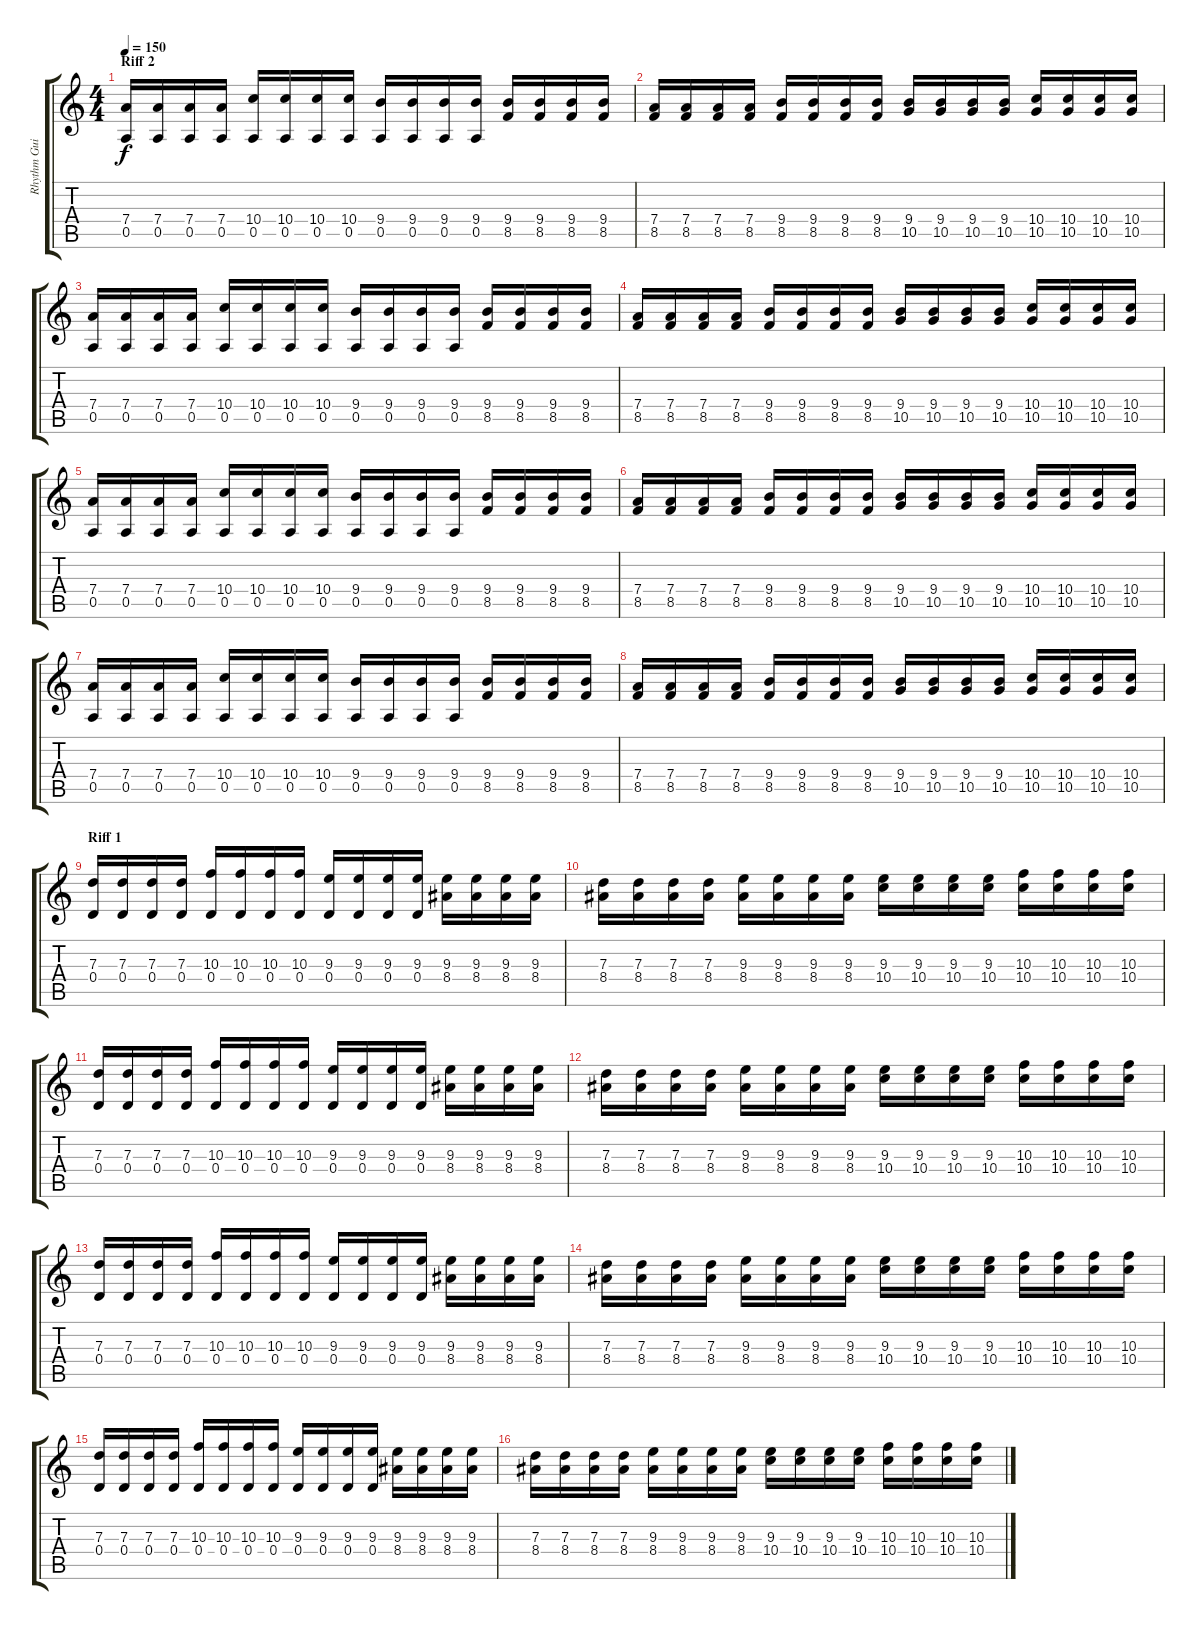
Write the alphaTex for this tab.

\track ("Rhythm Guitar" "Rhythm Gui") {instrument distortionguitar}
\staff {score tabs}
\tuning (E4 B3 G3 D3 A2 E2) {hide}
\ts (4 4)
\section ("" "Riff 2")
\tempo 150
\clef g2
\ks c
(7.4 0.5).16{dy f} (7.4 0.5).16 (7.4 0.5).16 (7.4 0.5).16 (10.4 0.5).16 (10.4 0.5).16 (10.4 0.5).16 (10.4 0.5).16 (9.4 0.5).16 (9.4 0.5).16 (9.4 0.5).16 (9.4 0.5).16 (9.4 8.5).16 (9.4 8.5).16 (9.4 8.5).16 (9.4 8.5).16 |
(7.4 8.5).16 (7.4 8.5).16 (7.4 8.5).16 (7.4 8.5).16 (9.4 8.5).16 (9.4 8.5).16 (9.4 8.5).16 (9.4 8.5).16 (9.4 10.5).16 (9.4 10.5).16 (9.4 10.5).16 (9.4 10.5).16 (10.4 10.5).16 (10.4 10.5).16 (10.4 10.5).16 (10.4 10.5).16 |
(7.4 0.5).16 (7.4 0.5).16 (7.4 0.5).16 (7.4 0.5).16 (10.4 0.5).16 (10.4 0.5).16 (10.4 0.5).16 (10.4 0.5).16 (9.4 0.5).16 (9.4 0.5).16 (9.4 0.5).16 (9.4 0.5).16 (9.4 8.5).16 (9.4 8.5).16 (9.4 8.5).16 (9.4 8.5).16 |
(7.4 8.5).16 (7.4 8.5).16 (7.4 8.5).16 (7.4 8.5).16 (9.4 8.5).16 (9.4 8.5).16 (9.4 8.5).16 (9.4 8.5).16 (9.4 10.5).16 (9.4 10.5).16 (9.4 10.5).16 (9.4 10.5).16 (10.4 10.5).16 (10.4 10.5).16 (10.4 10.5).16 (10.4 10.5).16 |
(7.4 0.5).16 (7.4 0.5).16 (7.4 0.5).16 (7.4 0.5).16 (10.4 0.5).16 (10.4 0.5).16 (10.4 0.5).16 (10.4 0.5).16 (9.4 0.5).16 (9.4 0.5).16 (9.4 0.5).16 (9.4 0.5).16 (9.4 8.5).16 (9.4 8.5).16 (9.4 8.5).16 (9.4 8.5).16 |
(7.4 8.5).16 (7.4 8.5).16 (7.4 8.5).16 (7.4 8.5).16 (9.4 8.5).16 (9.4 8.5).16 (9.4 8.5).16 (9.4 8.5).16 (9.4 10.5).16 (9.4 10.5).16 (9.4 10.5).16 (9.4 10.5).16 (10.4 10.5).16 (10.4 10.5).16 (10.4 10.5).16 (10.4 10.5).16 |
(7.4 0.5).16 (7.4 0.5).16 (7.4 0.5).16 (7.4 0.5).16 (10.4 0.5).16 (10.4 0.5).16 (10.4 0.5).16 (10.4 0.5).16 (9.4 0.5).16 (9.4 0.5).16 (9.4 0.5).16 (9.4 0.5).16 (9.4 8.5).16 (9.4 8.5).16 (9.4 8.5).16 (9.4 8.5).16 |
(7.4 8.5).16 (7.4 8.5).16 (7.4 8.5).16 (7.4 8.5).16 (9.4 8.5).16 (9.4 8.5).16 (9.4 8.5).16 (9.4 8.5).16 (9.4 10.5).16 (9.4 10.5).16 (9.4 10.5).16 (9.4 10.5).16 (10.4 10.5).16 (10.4 10.5).16 (10.4 10.5).16 (10.4 10.5).16 |
\section ("" "Riff 1")
(7.3 0.4).16 (7.3 0.4).16 (7.3 0.4).16 (7.3 0.4).16 (10.3 0.4).16 (10.3 0.4).16 (10.3 0.4).16 (10.3 0.4).16 (9.3 0.4).16 (9.3 0.4).16 (9.3 0.4).16 (9.3 0.4).16 (9.3 8.4).16 (9.3 8.4).16 (9.3 8.4).16 (9.3 8.4).16 |
(7.3 8.4).16 (7.3 8.4).16 (7.3 8.4).16 (7.3 8.4).16 (9.3 8.4).16 (9.3 8.4).16 (9.3 8.4).16 (9.3 8.4).16 (9.3 10.4).16 (9.3 10.4).16 (9.3 10.4).16 (9.3 10.4).16 (10.3 10.4).16 (10.3 10.4).16 (10.3 10.4).16 (10.3 10.4).16 |
(7.3 0.4).16 (7.3 0.4).16 (7.3 0.4).16 (7.3 0.4).16 (10.3 0.4).16 (10.3 0.4).16 (10.3 0.4).16 (10.3 0.4).16 (9.3 0.4).16 (9.3 0.4).16 (9.3 0.4).16 (9.3 0.4).16 (9.3 8.4).16 (9.3 8.4).16 (9.3 8.4).16 (9.3 8.4).16 |
(7.3 8.4).16 (7.3 8.4).16 (7.3 8.4).16 (7.3 8.4).16 (9.3 8.4).16 (9.3 8.4).16 (9.3 8.4).16 (9.3 8.4).16 (9.3 10.4).16 (9.3 10.4).16 (9.3 10.4).16 (9.3 10.4).16 (10.3 10.4).16 (10.3 10.4).16 (10.3 10.4).16 (10.3 10.4).16 |
(7.3 0.4).16 (7.3 0.4).16 (7.3 0.4).16 (7.3 0.4).16 (10.3 0.4).16 (10.3 0.4).16 (10.3 0.4).16 (10.3 0.4).16 (9.3 0.4).16 (9.3 0.4).16 (9.3 0.4).16 (9.3 0.4).16 (9.3 8.4).16 (9.3 8.4).16 (9.3 8.4).16 (9.3 8.4).16 |
(7.3 8.4).16 (7.3 8.4).16 (7.3 8.4).16 (7.3 8.4).16 (9.3 8.4).16 (9.3 8.4).16 (9.3 8.4).16 (9.3 8.4).16 (9.3 10.4).16 (9.3 10.4).16 (9.3 10.4).16 (9.3 10.4).16 (10.3 10.4).16 (10.3 10.4).16 (10.3 10.4).16 (10.3 10.4).16 |
(7.3 0.4).16 (7.3 0.4).16 (7.3 0.4).16 (7.3 0.4).16 (10.3 0.4).16 (10.3 0.4).16 (10.3 0.4).16 (10.3 0.4).16 (9.3 0.4).16 (9.3 0.4).16 (9.3 0.4).16 (9.3 0.4).16 (9.3 8.4).16 (9.3 8.4).16 (9.3 8.4).16 (9.3 8.4).16 |
(7.3 8.4).16 (7.3 8.4).16 (7.3 8.4).16 (7.3 8.4).16 (9.3 8.4).16 (9.3 8.4).16 (9.3 8.4).16 (9.3 8.4).16 (9.3 10.4).16 (9.3 10.4).16 (9.3 10.4).16 (9.3 10.4).16 (10.3 10.4).16 (10.3 10.4).16 (10.3 10.4).16 (10.3 10.4).16
